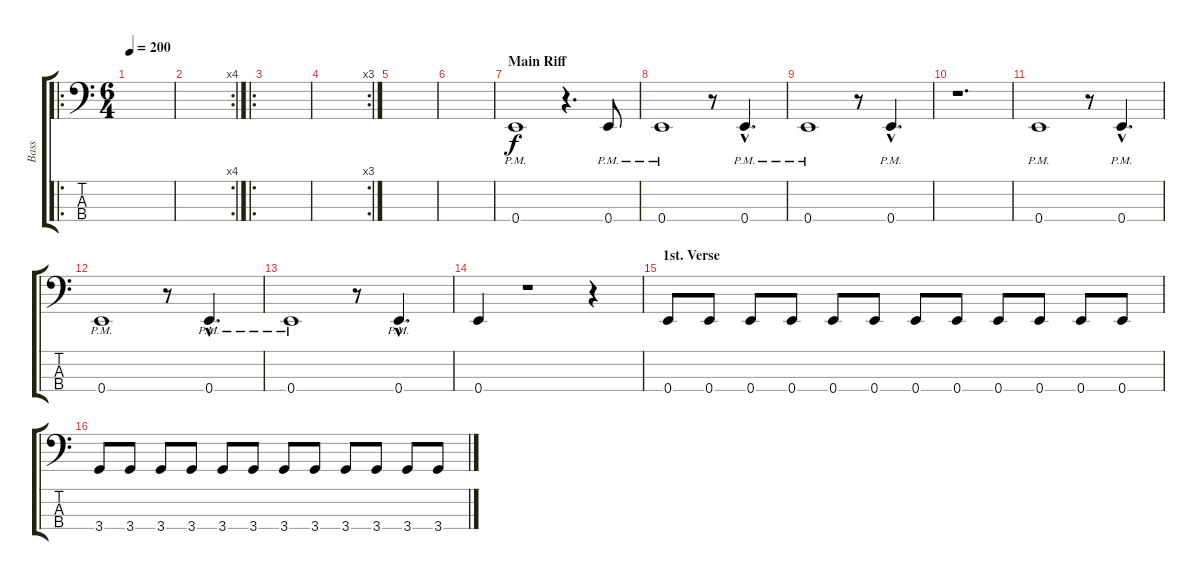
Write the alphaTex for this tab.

\track ("Bass" "Bass") {instrument electricbassfinger}
\staff {score tabs}
\tuning (G2 D2 A1 E1) {hide}
\ro
\ts (6 4)
\tempo 200
\clef f4
\ks c
|
\rc 4
|
\ro
|
\rc 3
|
|
|
\section ("" "Main Riff")
0.4{pm}.1 r.4{d} 0.4{pm}.8 |
0.4{pm}.1 r.8 0.4{hac pm}.4{d} |
0.4{pm}.1 r.8 0.4{hac pm}.4{d} |
r.1{d} |
0.4{pm}.1 r.8 0.4{hac pm}.4{d} |
0.4{pm}.1 r.8 0.4{hac pm}.4{d} |
0.4{pm}.1 r.8 0.4{hac pm}.4{d} |
0.4.4 r.1 r.4 |
\section ("" "1st. Verse")
0.4.8 0.4.8 0.4.8 0.4.8 0.4.8 0.4.8 0.4.8 0.4.8 0.4.8 0.4.8 0.4.8 0.4.8 |
3.4.8 3.4.8 3.4.8 3.4.8 3.4.8 3.4.8 3.4.8 3.4.8 3.4.8 3.4.8 3.4.8 3.4.8
